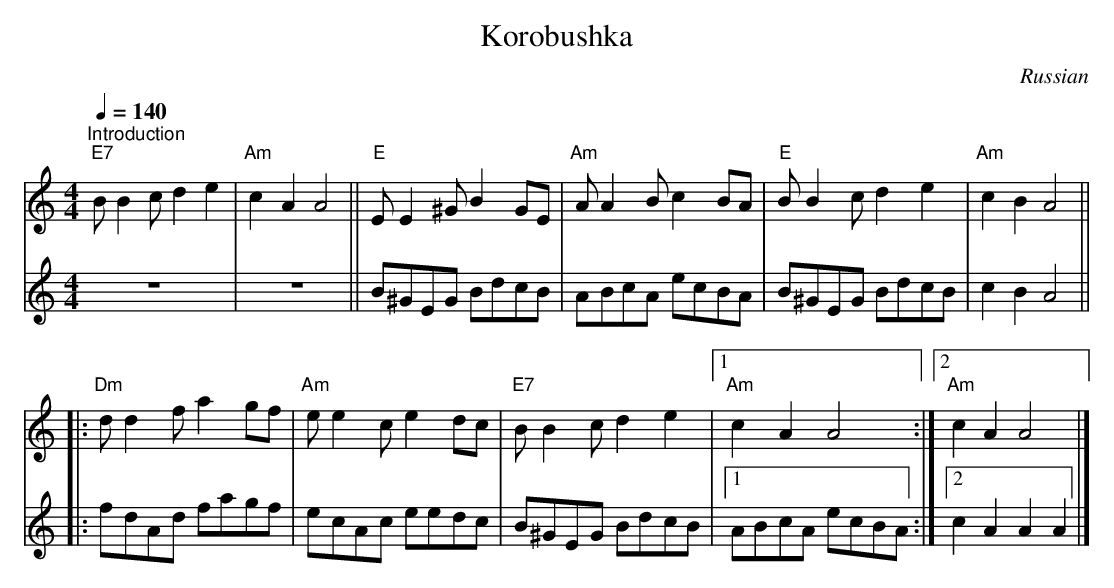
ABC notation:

X:1
T:Korobushka
C:Russian
L:1/8
M:4/4
Q:1/4=140
K:C
V:1
"^Introduction" "E7"BB2c d2e2 | "Am"c2A2 A4 || "E"EE2^G B2GE | "Am"AA2B c2BA | "E"BB2c d2e2 | "Am"c2B2A4 ||
V:2
Z2 || B^GEG BdcB | ABcA ecBA | B^GEG BdcB | c2B2 A4 ||
V:1
|: "Dm"dd2f a2gf | "Am"ee2c e2dc | "E7"BB2c d2e2 |1 "Am"c2A2 A4 :|2 "Am"c2A2 A4 |]
V:2
|: fdAd fagf | ecAc eedc | B^GEG BdcB |1 ABcA ecBA :|2 c2A2 A2A2 |]
